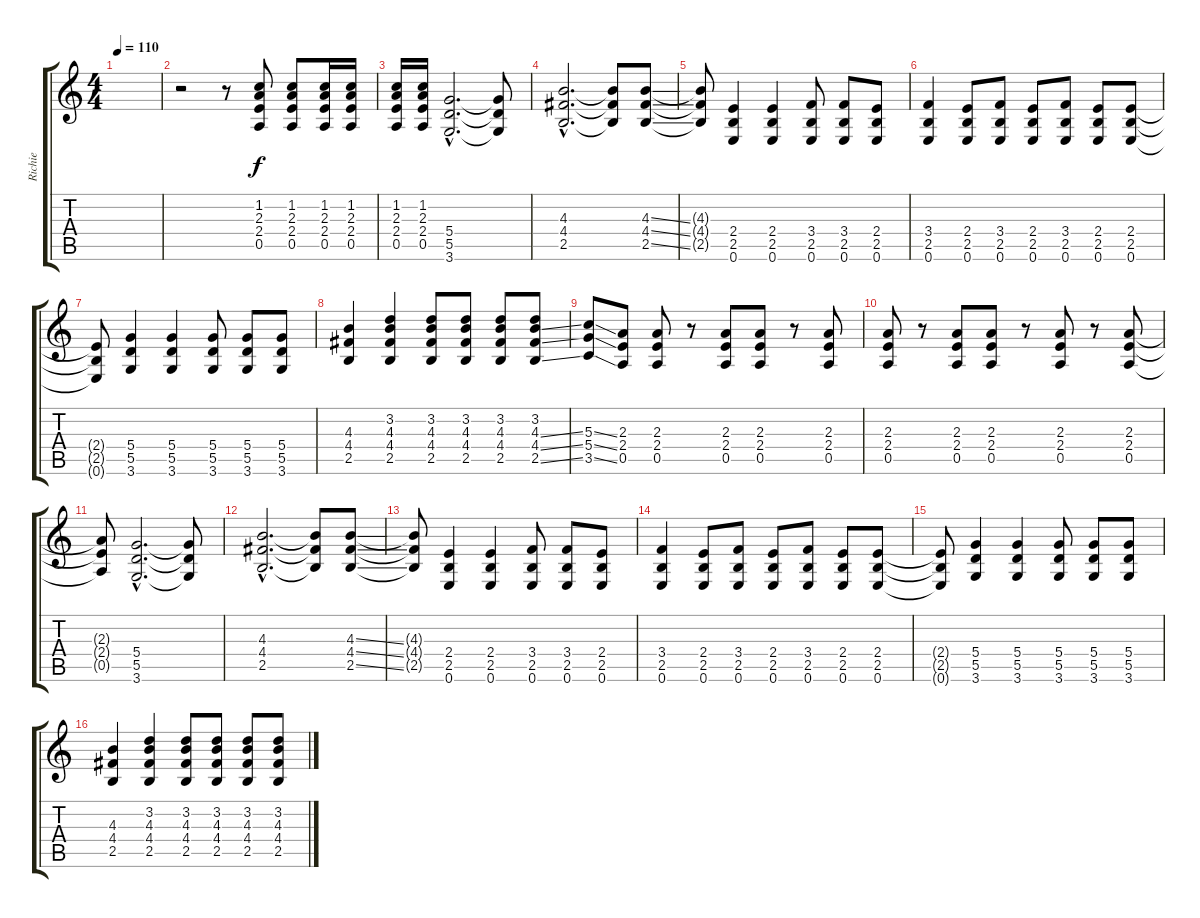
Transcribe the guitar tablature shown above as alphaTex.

\track ("Richie" "Richie") {instrument overdrivenguitar}
\staff {score tabs}
\tuning (E4 B3 G3 D3 A2 E2) {hide}
\ts (4 4)
\tempo 110
\clef g2
\ks c
|
r.2 r.8 (1.2 2.3 2.4 0.5).8 (1.2 2.3 2.4 0.5).8 (1.2 2.3 2.4 0.5).16 (1.2 2.3 2.4 0.5).16 |
(1.2 2.3 2.4 0.5).16 (1.2 2.3 2.4 0.5).16 (5.4{hac} 5.5{hac} 3.6{hac}).2{d} (5.4{t} 5.5{t} 3.6{t}).8 |
(4.3{hac} 4.4{hac} 2.5{hac}).2{d} (4.3{t} 4.4{t} 2.5{t}).8 (4.3{ss} 4.4{ss} 2.5{ss}).8 |
(4.3{t} 4.4{t} 2.5{t}).8 (2.4 2.5 0.6).4 (2.4 2.5 0.6).4 (3.4 2.5 0.6).8 (3.4 2.5 0.6).8 (2.4 2.5 0.6).8 |
(3.4 2.5 0.6).4 (2.4 2.5 0.6).8 (3.4 2.5 0.6).8 (2.4 2.5 0.6).8 (3.4 2.5 0.6).8 (2.4 2.5 0.6).8 (2.4 2.5 0.6).8 |
(2.4{t} 2.5{t} 0.6{t}).8 (5.4 5.5 3.6).4 (5.4 5.5 3.6).4 (5.4 5.5 3.6).8 (5.4 5.5 3.6).8 (5.4 5.5 3.6).8 |
(4.3 4.4 2.5).4 (3.2 4.3 4.4 2.5).4 (3.2 4.3 4.4 2.5).8 (3.2 4.3 4.4 2.5).8 (3.2 4.3 4.4 2.5).8 (3.2 4.3{ss} 4.4{ss} 2.5{ss}).8 |
(5.3{ss} 5.4{ss} 3.5{ss}).8 (2.3 2.4 0.5).8 (2.3 2.4 0.5).8 r.8 (2.3 2.4 0.5).8 (2.3 2.4 0.5).8 r.8 (2.3 2.4 0.5).8 |
(2.3 2.4 0.5).8 r.8 (2.3 2.4 0.5).8 (2.3 2.4 0.5).8 r.8 (2.3 2.4 0.5).8 r.8 (2.3 2.4 0.5).8 |
(2.3{t} 2.4{t} 0.5{t}).8 (5.4{hac} 5.5{hac} 3.6{hac}).2{d} (5.4{t} 5.5{t} 3.6{t}).8 |
(4.3{hac} 4.4{hac} 2.5{hac}).2{d} (4.3{t} 4.4{t} 2.5{t}).8 (4.3{ss} 4.4{ss} 2.5{ss}).8 |
(4.3{t} 4.4{t} 2.5{t}).8 (2.4 2.5 0.6).4 (2.4 2.5 0.6).4 (3.4 2.5 0.6).8 (3.4 2.5 0.6).8 (2.4 2.5 0.6).8 |
(3.4 2.5 0.6).4 (2.4 2.5 0.6).8 (3.4 2.5 0.6).8 (2.4 2.5 0.6).8 (3.4 2.5 0.6).8 (2.4 2.5 0.6).8 (2.4 2.5 0.6).8 |
(2.4{t} 2.5{t} 0.6{t}).8 (5.4 5.5 3.6).4 (5.4 5.5 3.6).4 (5.4 5.5 3.6).8 (5.4 5.5 3.6).8 (5.4 5.5 3.6).8 |
(4.3 4.4 2.5).4 (3.2 4.3 4.4 2.5).4 (3.2 4.3 4.4 2.5).8 (3.2 4.3 4.4 2.5).8 (3.2 4.3 4.4 2.5).8 (3.2 4.3{ss} 4.4{ss} 2.5{ss}).8
